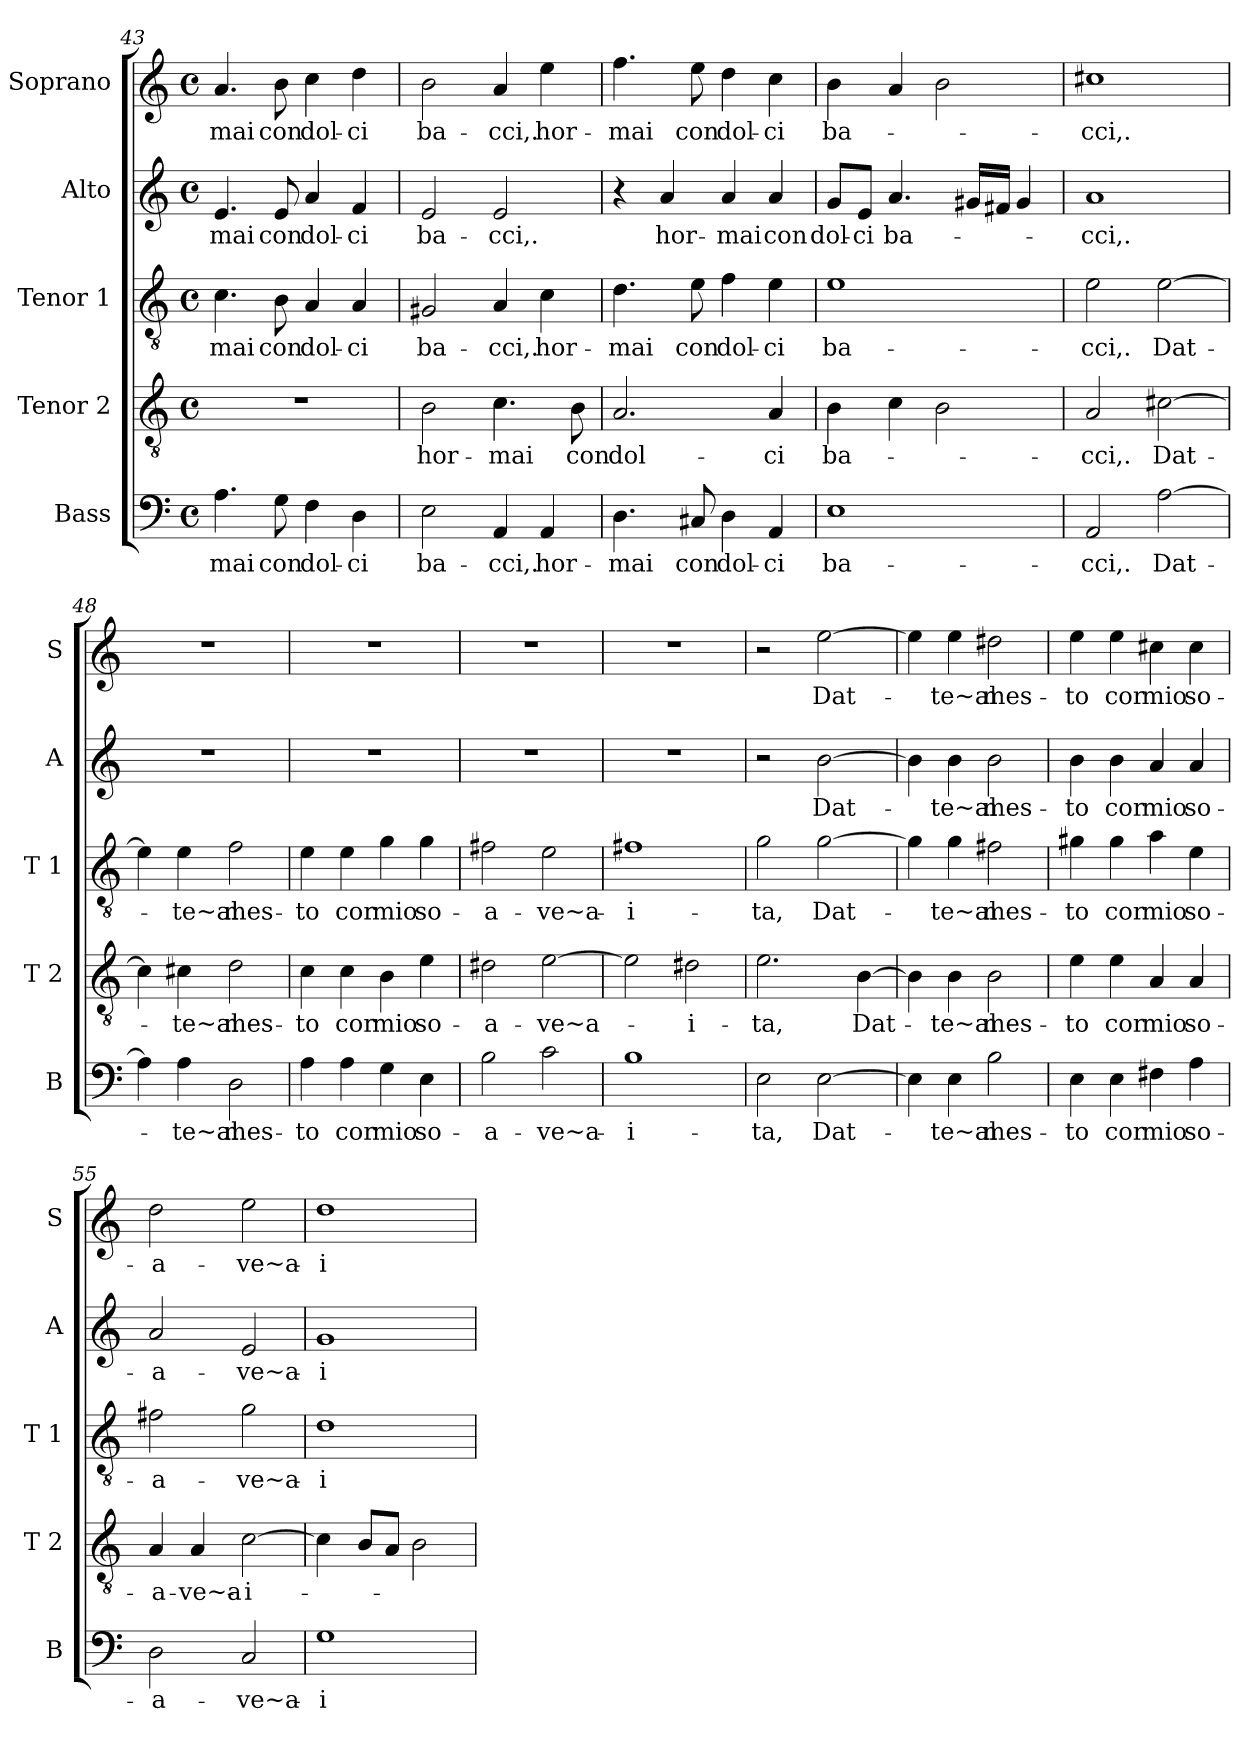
**kern	**text	**kern	**text	**kern	**text	**kern	**text	**kern	**text
*part5	*part5	*part4	*part4	*part3	*part3	*part2	*part2	*part1	*part1
*staff5	*staff5	*staff4	*staff4	*staff3	*staff3	*staff2	*staff2	*staff1	*staff1
*I"Bass	*	*I"Tenor 2	*	*I"Tenor 1	*	*I"Alto	*	*I"Soprano	*
*I'B	*	*I'T 2	*	*I'T 1	*	*I'A	*	*I'S	*
*clefF4	*	*clefGv2	*	*clefGv2	*	*clefG2	*	*clefG2	*
*k[]	*	*k[]	*	*k[]	*	*k[]	*	*k[]	*
*C:	*	*C:	*	*C:	*	*C:	*	*C:	*
*M4/4	*	*M4/4	*	*M4/4	*	*M4/4	*	*M4/4	*
*met(c)	*	*met(c)	*	*met(c)	*	*met(c)	*	*met(c)	*
=43	=43	=43	=43	=43	=43	=43	=43	=43	=43
!	!LO:LY:b	!	!	!	!LO:LY:b	!	!LO:LY:b	!	!LO:LY:b
4.A\	-mai	1r	.	4.c\	-mai	4.e/	-mai	4.a/	-mai
!	!LO:LY:b	!	!	!	!LO:LY:b	!	!LO:LY:b	!	!LO:LY:b
8G\	con	.	.	8B\	con	8e/	con	8b\	con
!	!LO:LY:b	!	!	!	!LO:LY:b	!	!LO:LY:b	!	!LO:LY:b
4F\	dol-	.	.	4A/	dol-	4a/	dol-	4cc\	dol-
!	!LO:LY:b	!	!	!	!LO:LY:b	!	!LO:LY:b	!	!LO:LY:b
4D\	-ci	.	.	4A/	-ci	4f/	-ci	4dd\	-ci
=44	=44	=44	=44	=44	=44	=44	=44	=44	=44
!	!LO:LY:b	!	!LO:LY:b	!	!LO:LY:b	!	!LO:LY:b	!	!LO:LY:b
2E\	ba-	2B\	hor-	2G#X/	ba-	2e/	ba-	2b\	ba-
!	!LO:LY:b	!	!LO:LY:b	!	!LO:LY:b	!	!LO:LY:b	!	!LO:LY:b
4AA/	-cci,.	4.c\	-mai	4A/	-cci,.	2e/	-cci,.	4a/	-cci,.
!	!LO:LY:b	!	!	!	!LO:LY:b	!	!	!	!LO:LY:b
4AA/	hor-	.	.	4c\	hor-	.	.	4ee\	hor-
!	!	!	!LO:LY:b	!	!	!	!	!	!
.	.	8B\	con	.	.	.	.	.	.
!!LO:LB:g=z
=45	=45	=45	=45	=45	=45	=45	=45	=45	=45
!	!LO:LY:b	!	!LO:LY:b	!	!LO:LY:b	!	!	!	!LO:LY:b
4.D\	-mai	2.A/	dol-	4.d\	-mai	4r	.	4.ff\	-mai
!	!	!	!	!	!	!	!LO:LY:b	!	!
.	.	.	.	.	.	4a/	hor-	.	.
!	!LO:LY:b	!	!	!	!LO:LY:b	!	!	!	!LO:LY:b
8C#X/	con	.	.	8e\	con	.	.	8ee\	con
!	!LO:LY:b	!	!	!	!LO:LY:b	!	!LO:LY:b	!	!LO:LY:b
4D\	dol-	.	.	4f\	dol-	4a/	-mai	4dd\	dol-
!	!LO:LY:b	!	!LO:LY:b	!	!LO:LY:b	!	!LO:LY:b	!	!LO:LY:b
4AA/	-ci	4A/	-ci	4e\	-ci	4a/	con	4cc\	-ci
=46	=46	=46	=46	=46	=46	=46	=46	=46	=46
!	!LO:LY:b	!	!LO:LY:b	!	!LO:LY:b	!	!LO:LY:b	!	!LO:LY:b
1E	ba-	4B\	ba-	1e	ba-	8g/L	dol-	4b\	ba-
!	!	!	!	!	!	!	!LO:LY:b	!	!
.	.	.	.	.	.	8e/J	-ci	.	.
!	!	!	!	!	!	!	!LO:LY:b	!	!
.	.	4c\	.	.	.	4.a/	ba-	4a/	.
.	.	2B\	.	.	.	.	.	2b\	.
.	.	.	.	.	.	16g#X/LL	.	.	.
.	.	.	.	.	.	16f#X/JJ	.	.	.
.	.	.	.	.	.	4g#/	.	.	.
=47	=47	=47	=47	=47	=47	=47	=47	=47	=47
!	!LO:LY:b	!	!LO:LY:b	!	!LO:LY:b	!	!LO:LY:b	!	!LO:LY:b
2AA/	-cci,.	2A/	-cci,.	2e\	-cci,.	1a	-cci,.	1cc#X	-cci,.
!	!LO:LY:b	!	!LO:LY:b	!	!LO:LY:b	!	!	!	!
[2A\	Dat-	[2c#X\	Dat-	[2e\	Dat-	.	.	.	.
=48	=48	=48	=48	=48	=48	=48	=48	=48	=48
4A\]	.	4c#\]	.	4e\]	.	1r	.	1r	.
!	!LO:LY:b	!	!LO:LY:b	!	!LO:LY:b	!	!	!	!
4A\	-te~al	4c#X\	-te~al	4e\	-te~al	.	.	.	.
!	!LO:LY:b	!	!LO:LY:b	!	!LO:LY:b	!	!	!	!
2D\	mes-	2d\	mes-	2f\	mes-	.	.	.	.
=49	=49	=49	=49	=49	=49	=49	=49	=49	=49
!	!LO:LY:b	!	!LO:LY:b	!	!LO:LY:b	!	!	!	!
4A\	-to	4c\	-to	4e\	-to	1r	.	1r	.
!	!LO:LY:b	!	!LO:LY:b	!	!LO:LY:b	!	!	!	!
4A\	cor	4c\	cor	4e\	cor	.	.	.	.
!	!LO:LY:b	!	!LO:LY:b	!	!LO:LY:b	!	!	!	!
4G\	mio	4B\	mio	4g\	mio	.	.	.	.
!	!LO:LY:b	!	!LO:LY:b	!	!LO:LY:b	!	!	!	!
4E\	so-	4e\	so-	4g\	so-	.	.	.	.
=50	=50	=50	=50	=50	=50	=50	=50	=50	=50
!	!LO:LY:b	!	!LO:LY:b	!	!LO:LY:b	!	!	!	!
2B\	-a-	2d#X\	-a-	2f#X\	-a-	1r	.	1r	.
!	!LO:LY:b	!	!LO:LY:b	!	!LO:LY:b	!	!	!	!
2c\	-ve~a-	[2e\	-ve~a-	2e\	-ve~a-	.	.	.	.
=51	=51	=51	=51	=51	=51	=51	=51	=51	=51
!	!LO:LY:b	!	!	!	!LO:LY:b	!	!	!	!
1B	-i-	2e\]	.	1f#X	-i-	1r	.	1r	.
!	!	!	!LO:LY:b	!	!	!	!	!	!
.	.	2d#X\	-i-	.	.	.	.	.	.
!!LO:PB:g=z
=52	=52	=52	=52	=52	=52	=52	=52	=52	=52
!	!LO:LY:b	!	!LO:LY:b	!	!LO:LY:b	!	!	!	!
2E\	-ta,	2.e\	-ta,	2g\	-ta,	2r	.	2r	.
!	!LO:LY:b	!	!	!	!LO:LY:b	!	!LO:LY:b	!	!LO:LY:b
[2E\	Dat-	.	.	[2g\	Dat-	[2b\	Dat-	[2ee\	Dat-
!	!	!	!LO:LY:b	!	!	!	!	!	!
.	.	[4B\	Dat-	.	.	.	.	.	.
=53	=53	=53	=53	=53	=53	=53	=53	=53	=53
4E\]	.	4B\]	.	4g\]	.	4b\]	.	4ee\]	.
!	!LO:LY:b	!	!LO:LY:b	!	!LO:LY:b	!	!LO:LY:b	!	!LO:LY:b
4E\	-te~al	4B\	-te~al	4g\	-te~al	4b\	-te~al	4ee\	-te~al
!	!LO:LY:b	!	!LO:LY:b	!	!LO:LY:b	!	!LO:LY:b	!	!LO:LY:b
2B\	mes-	2B\	mes-	2f#X\	mes-	2b\	mes-	2dd#X\	mes-
=54	=54	=54	=54	=54	=54	=54	=54	=54	=54
!	!LO:LY:b	!	!LO:LY:b	!	!LO:LY:b	!	!LO:LY:b	!	!LO:LY:b
4E\	-to	4e\	-to	4g#X\	-to	4b\	-to	4ee\	-to
!	!LO:LY:b	!	!LO:LY:b	!	!LO:LY:b	!	!LO:LY:b	!	!LO:LY:b
4E\	cor	4e\	cor	4g#\	cor	4b\	cor	4ee\	cor
!	!LO:LY:b	!	!LO:LY:b	!	!LO:LY:b	!	!LO:LY:b	!	!LO:LY:b
4F#X\	mio	4A/	mio	4a\	mio	4a/	mio	4cc#X\	mio
!	!LO:LY:b	!	!LO:LY:b	!	!LO:LY:b	!	!LO:LY:b	!	!LO:LY:b
4A\	so-	4A/	so-	4e\	so-	4a/	so-	4cc#\	so-
=55	=55	=55	=55	=55	=55	=55	=55	=55	=55
!	!LO:LY:b	!	!LO:LY:b	!	!LO:LY:b	!	!LO:LY:b	!	!LO:LY:b
2D\	-a-	4A/	-a-	2f#X\	-a-	2a/	-a-	2dd\	-a-
!	!	!	!LO:LY:b	!	!	!	!	!	!
.	.	4A/	-ve~a-	.	.	.	.	.	.
!	!LO:LY:b	!	!LO:LY:b	!	!LO:LY:b	!	!LO:LY:b	!	!LO:LY:b
2C/	-ve~a-	[2c\	-i-	2g\	-ve~a-	2e/	-ve~a-	2ee\	-ve~a-
=56	=56	=56	=56	=56	=56	=56	=56	=56	=56
!	!LO:LY:b	!	!	!	!LO:LY:b	!	!LO:LY:b	!	!LO:LY:b
1G	-i-	4c\]	.	1d	-i-	1g	-i-	1dd	-i-
.	.	8B/L	.	.	.	.	.	.	.
.	.	8A/J	.	.	.	.	.	.	.
.	.	2B\	.	.	.	.	.	.	.
=	=	=	=	=	=	=	=	=	=
*-	*-	*-	*-	*-	*-	*-	*-	*-	*-
